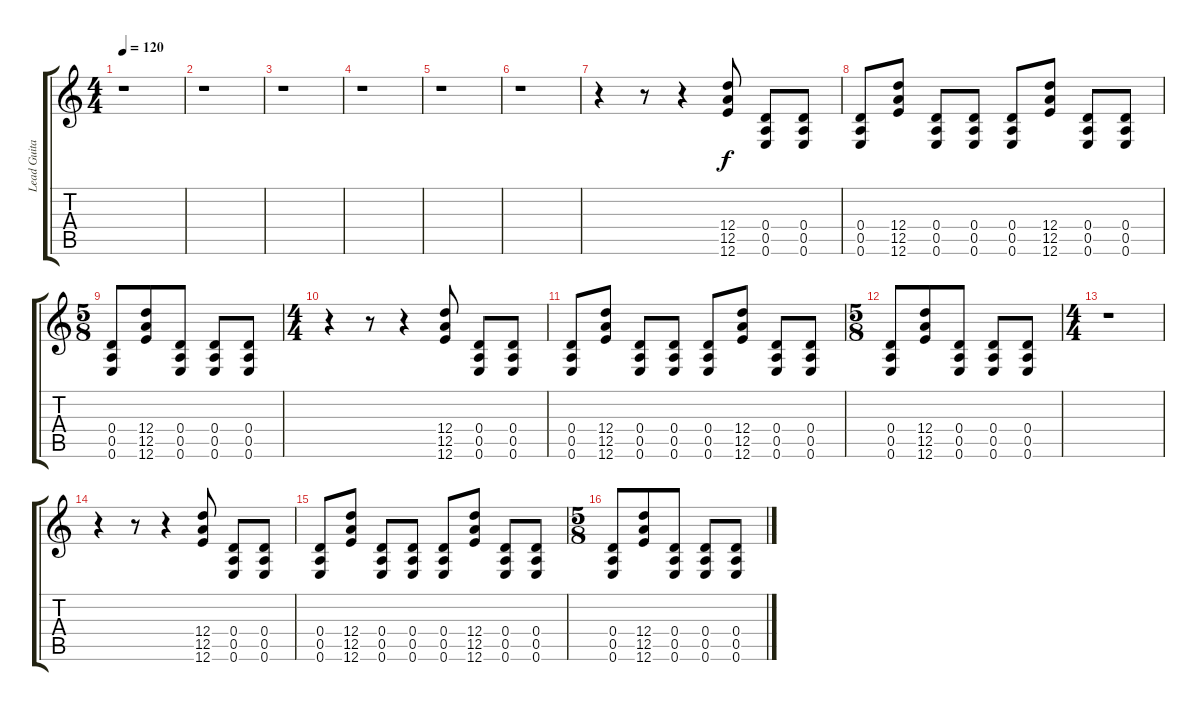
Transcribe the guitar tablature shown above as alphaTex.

\track ("Lead Guitar" "Lead Guita") {instrument distortionguitar}
\staff {score tabs}
\tuning (E4 B3 G3 D3 A2 E2) {hide}
\ts (4 4)
\tempo 120
\clef g2
\ks c
r.1{dy f} |
r.1 |
r.1 |
r.1 |
r.1 |
r.1 |
r.4 r.8 r.4 (12.4 12.5 12.6).8 (0.4 0.5 0.6).8 (0.4 0.5 0.6).8 |
(0.4 0.5 0.6).8 (12.4 12.5 12.6).8 (0.4 0.5 0.6).8 (0.4 0.5 0.6).8 (0.4 0.5 0.6).8 (12.4 12.5 12.6).8 (0.4 0.5 0.6).8 (0.4 0.5 0.6).8 |
\ts (5 8)
(0.4 0.5 0.6).8 (12.4 12.5 12.6).8 (0.4 0.5 0.6).8 (0.4 0.5 0.6).8 (0.4 0.5 0.6).8 |
\ts (4 4)
r.4 r.8 r.4 (12.4 12.5 12.6).8 (0.4 0.5 0.6).8 (0.4 0.5 0.6).8 |
(0.4 0.5 0.6).8 (12.4 12.5 12.6).8 (0.4 0.5 0.6).8 (0.4 0.5 0.6).8 (0.4 0.5 0.6).8 (12.4 12.5 12.6).8 (0.4 0.5 0.6).8 (0.4 0.5 0.6).8 |
\ts (5 8)
(0.4 0.5 0.6).8 (12.4 12.5 12.6).8 (0.4 0.5 0.6).8 (0.4 0.5 0.6).8 (0.4 0.5 0.6).8 |
\ts (4 4)
r.1 |
r.4 r.8 r.4 (12.4 12.5 12.6).8 (0.4 0.5 0.6).8 (0.4 0.5 0.6).8 |
(0.4 0.5 0.6).8 (12.4 12.5 12.6).8 (0.4 0.5 0.6).8 (0.4 0.5 0.6).8 (0.4 0.5 0.6).8 (12.4 12.5 12.6).8 (0.4 0.5 0.6).8 (0.4 0.5 0.6).8 |
\ts (5 8)
(0.4 0.5 0.6).8 (12.4 12.5 12.6).8 (0.4 0.5 0.6).8 (0.4 0.5 0.6).8 (0.4 0.5 0.6).8
